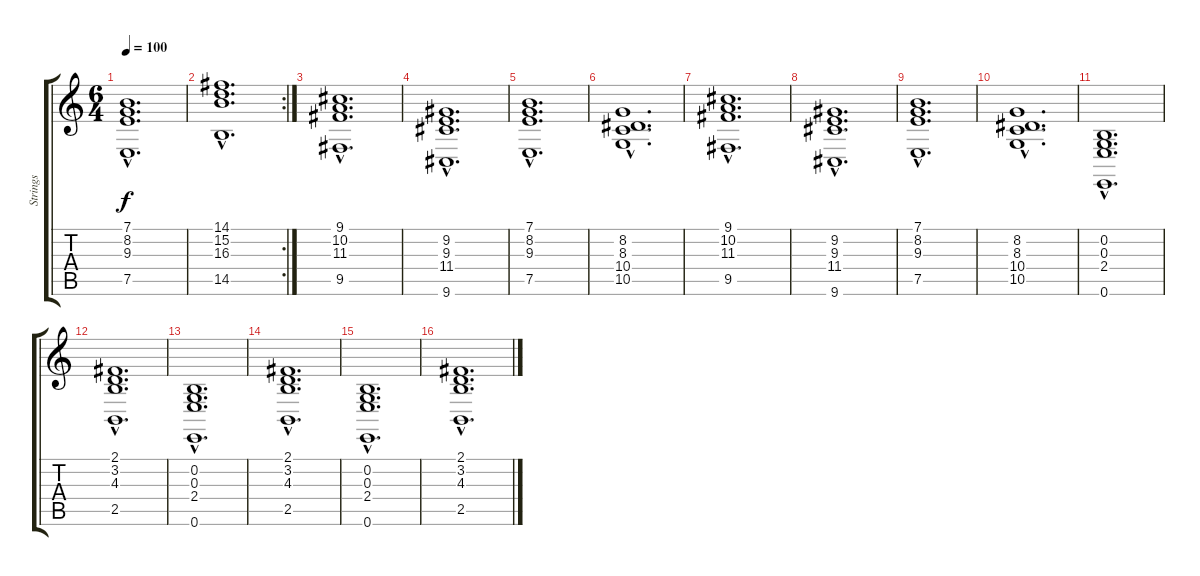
\track ("Strings" "Strings") {instrument stringensemble1}
\staff {score tabs}
\tuning (E4 B3 G3 D3 A2 E2) {hide}
\ts (6 4)
\tempo 100
\clef g2
\ks c
(7.1{hac} 8.2{hac} 9.3{hac} 7.5{hac}).1{d dy f} |
\rc 2
(14.1{hac} 15.2{hac} 16.3{hac} 14.5{hac}).1{d} |
(9.1{hac} 10.2{hac} 11.3{hac} 9.5{hac}).1{d} |
(9.2{hac} 9.3{hac} 11.4{hac} 9.6{hac}).1{d} |
(7.1{hac} 8.2{hac} 9.3{hac} 7.5{hac}).1{d} |
(8.2{hac} 8.3{hac} 10.4{hac} 10.5{hac}).1{d} |
(9.1{hac} 10.2{hac} 11.3{hac} 9.5{hac}).1{d} |
(9.2{hac} 9.3{hac} 11.4{hac} 9.6{hac}).1{d} |
(7.1{hac} 8.2{hac} 9.3{hac} 7.5{hac}).1{d} |
(8.2{hac} 8.3{hac} 10.4{hac} 10.5{hac}).1{d} |
(0.2{hac} 0.3{hac} 2.4{hac} 0.6{hac}).1{d volume 10} |
(2.1{hac} 3.2{hac} 4.3{hac} 2.5{hac}).1{d} |
(0.2{hac} 0.3{hac} 2.4{hac} 0.6{hac}).1{d volume 10} |
(2.1{hac} 3.2{hac} 4.3{hac} 2.5{hac}).1{d} |
(0.2{hac} 0.3{hac} 2.4{hac} 0.6{hac}).1{d volume 10} |
(2.1{hac} 3.2{hac} 4.3{hac} 2.5{hac}).1{d}
